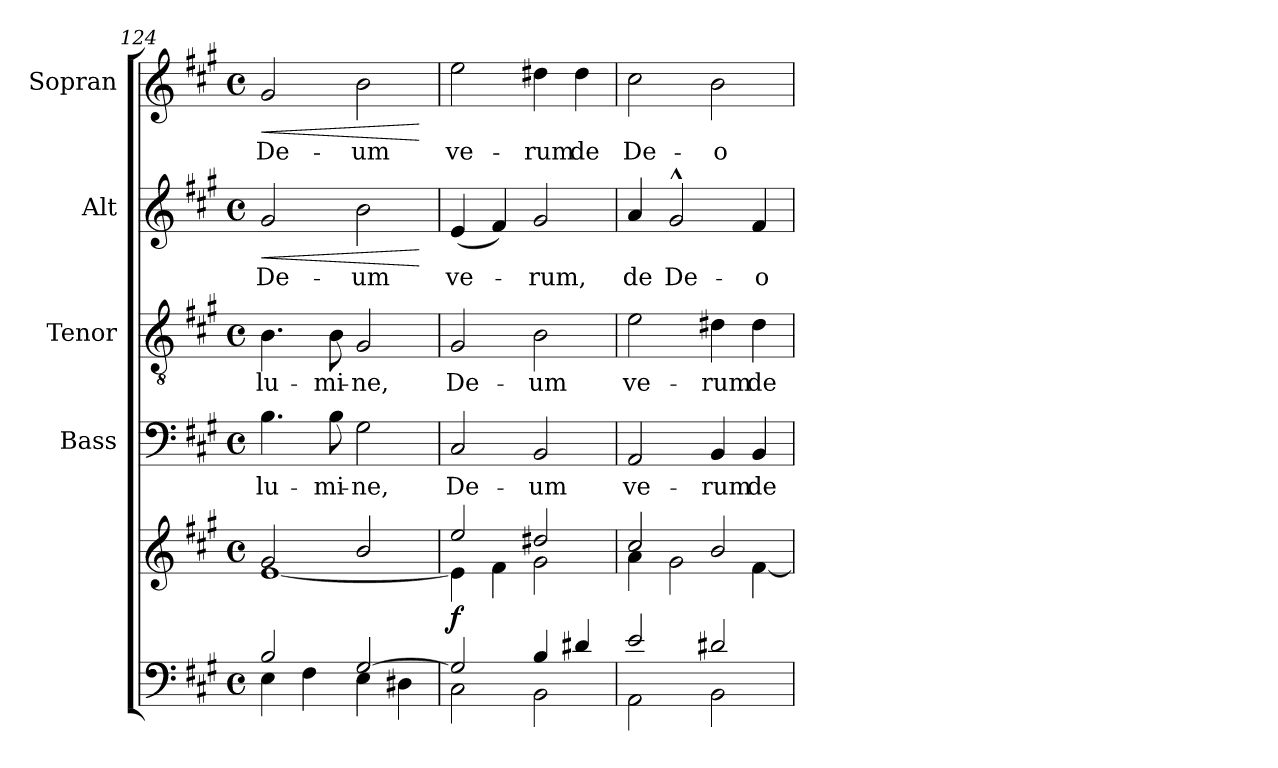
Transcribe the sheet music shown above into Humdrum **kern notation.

**kern	**kern	**dynam	**kern	**text	**kern	**text	**kern	**text	**dynam	**kern	**text	**dynam
*part5	*part5	*part5	*part4	*part4	*part3	*part3	*part2	*part2	*part2	*part1	*part1	*part1
*staff6	*staff5	*staff5/6	*staff4	*staff4	*staff3	*staff3	*staff2	*staff2	*staff2	*staff1	*staff1	*staff1
*	*	*	*I"Bass	*	*I"Tenor	*	*I"Alt	*	*	*I"Sopran	*	*
*	*	*	*I'B.	*	*I'T.	*	*I'A.	*	*	*I'S.	*	*
*clefF4	*clefG2	*	*clefF4	*	*clefGv2	*	*clefG2	*	*	*clefG2	*	*
*k[f#c#g#]	*k[f#c#g#]	*	*k[f#c#g#]	*	*k[f#c#g#]	*	*k[f#c#g#]	*	*	*k[f#c#g#]	*	*
*A:	*A:	*	*A:	*	*A:	*	*A:	*	*	*A:	*	*
*M4/4	*M4/4	*	*M4/4	*	*M4/4	*	*M4/4	*	*	*M4/4	*	*
*met(c)	*met(c)	*	*met(c)	*	*met(c)	*	*met(c)	*	*	*met(c)	*	*
=124	=124	=124	=124	=124	=124	=124	=124	=124	=124	=124	=124	=124
*^	*^	*	*	*	*	*	*	*	*	*	*	*
!	!	!	!	!	!	!LO:LY:b	!	!LO:LY:b	!	!LO:LY:b	!LO:HP:b	!	!LO:LY:b	!LO:HP:b
2B/	4E\	2g#/	[<1e	.	4.B\	lu-	4.B\	lu-	2g#/	De-	<	2g#/	De-	<
.	4F#\	.	.	.	.	.	.	.	.	.	.	.	.	.
!	!	!	!	!	!	!LO:LY:b	!	!LO:LY:b	!	!	!	!	!	!
.	.	.	.	.	8B\	-mi-	8B\	-mi-	.	.	.	.	.	.
!	!	!	!	!	!	!LO:LY:b	!	!LO:LY:b	!	!LO:LY:b	!	!	!LO:LY:b	!
[>2G#/	4E\	2b/	.	.	2G#\	-ne,	2G#/	-ne,	2b\	-um	.	2b\	-um	.
.	4D#X\	.	.	.	.	.	.	.	.	.	.	.	.	.
*v	*v	*	*	*	*	*	*	*	*	*	*	*	*	*
*	*v	*v	*	*	*	*	*	*	*	*	*	*	*
.	.	.	.	.	.	.	.	.	[	.	.	[
=125	=125	=125	=125	=125	=125	=125	=125	=125	=125	=125	=125	=125
*^	*^	*	*	*	*	*	*	*	*	*	*	*
!	!	!	!	!LO:DY:b	!	!LO:LY:b	!	!LO:LY:b	!	!LO:LY:b	!	!	!LO:LY:b	!
2G#/]	2C#\	2ee/	4e\]	f	2C#/	De-	2G#/	De-	(<4e/	ve-	.	2ee\	ve-	.
.	.	.	4f#\	.	.	.	.	.	4f#/)	.	.	.	.	.
!	!	!	!	!	!	!LO:LY:b	!	!LO:LY:b	!	!LO:LY:b	!	!	!LO:LY:b	!
4B/	2BB\	2dd#X/	2g#\	.	2BB/	-um	2B\	-um	2g#/	-rum,	.	4dd#X\	-rum	.
!	!	!	!	!	!	!	!	!	!	!	!	!	!LO:LY:b	!
4d#X/	.	.	.	.	.	.	.	.	.	.	.	4dd#\	de	.
!!LO:LB:g=z
=126	=126	=126	=126	=126	=126	=126	=126	=126	=126	=126	=126	=126	=126	=126
!	!	!	!	!	!	!LO:LY:b	!	!LO:LY:b	!	!LO:LY:b	!	!	!LO:LY:b	!
2e/	2AA\	2cc#/	4a\	.	2AA/	ve-	2e\	ve-	4a/	de	.	2cc#\	De-	.
!	!	!	!	!	!	!	!	!	!	!LO:LY:b	!	!	!	!
.	.	.	2g#\	.	.	.	.	.	2g#^^>/	De-	.	.	.	.
!	!	!	!	!	!	!LO:LY:b	!	!LO:LY:b	!	!	!	!	!LO:LY:b	!
2d#X/	2BB\	2b/	.	.	4BB/	-rum	4d#X\	-rum	.	.	.	2b\	-o	.
!	!	!	!	!	!	!LO:LY:b	!	!LO:LY:b	!	!LO:LY:b	!	!	!	!
.	.	.	[<4f#\	.	4BB/	de	4d#\	de	4f#/	-o	.	.	.	.
*v	*v	*	*	*	*	*	*	*	*	*	*	*	*	*
*	*v	*v	*	*	*	*	*	*	*	*	*	*	*
=	=	=	=	=	=	=	=	=	=	=	=	=
*-	*-	*-	*-	*-	*-	*-	*-	*-	*-	*-	*-	*-
